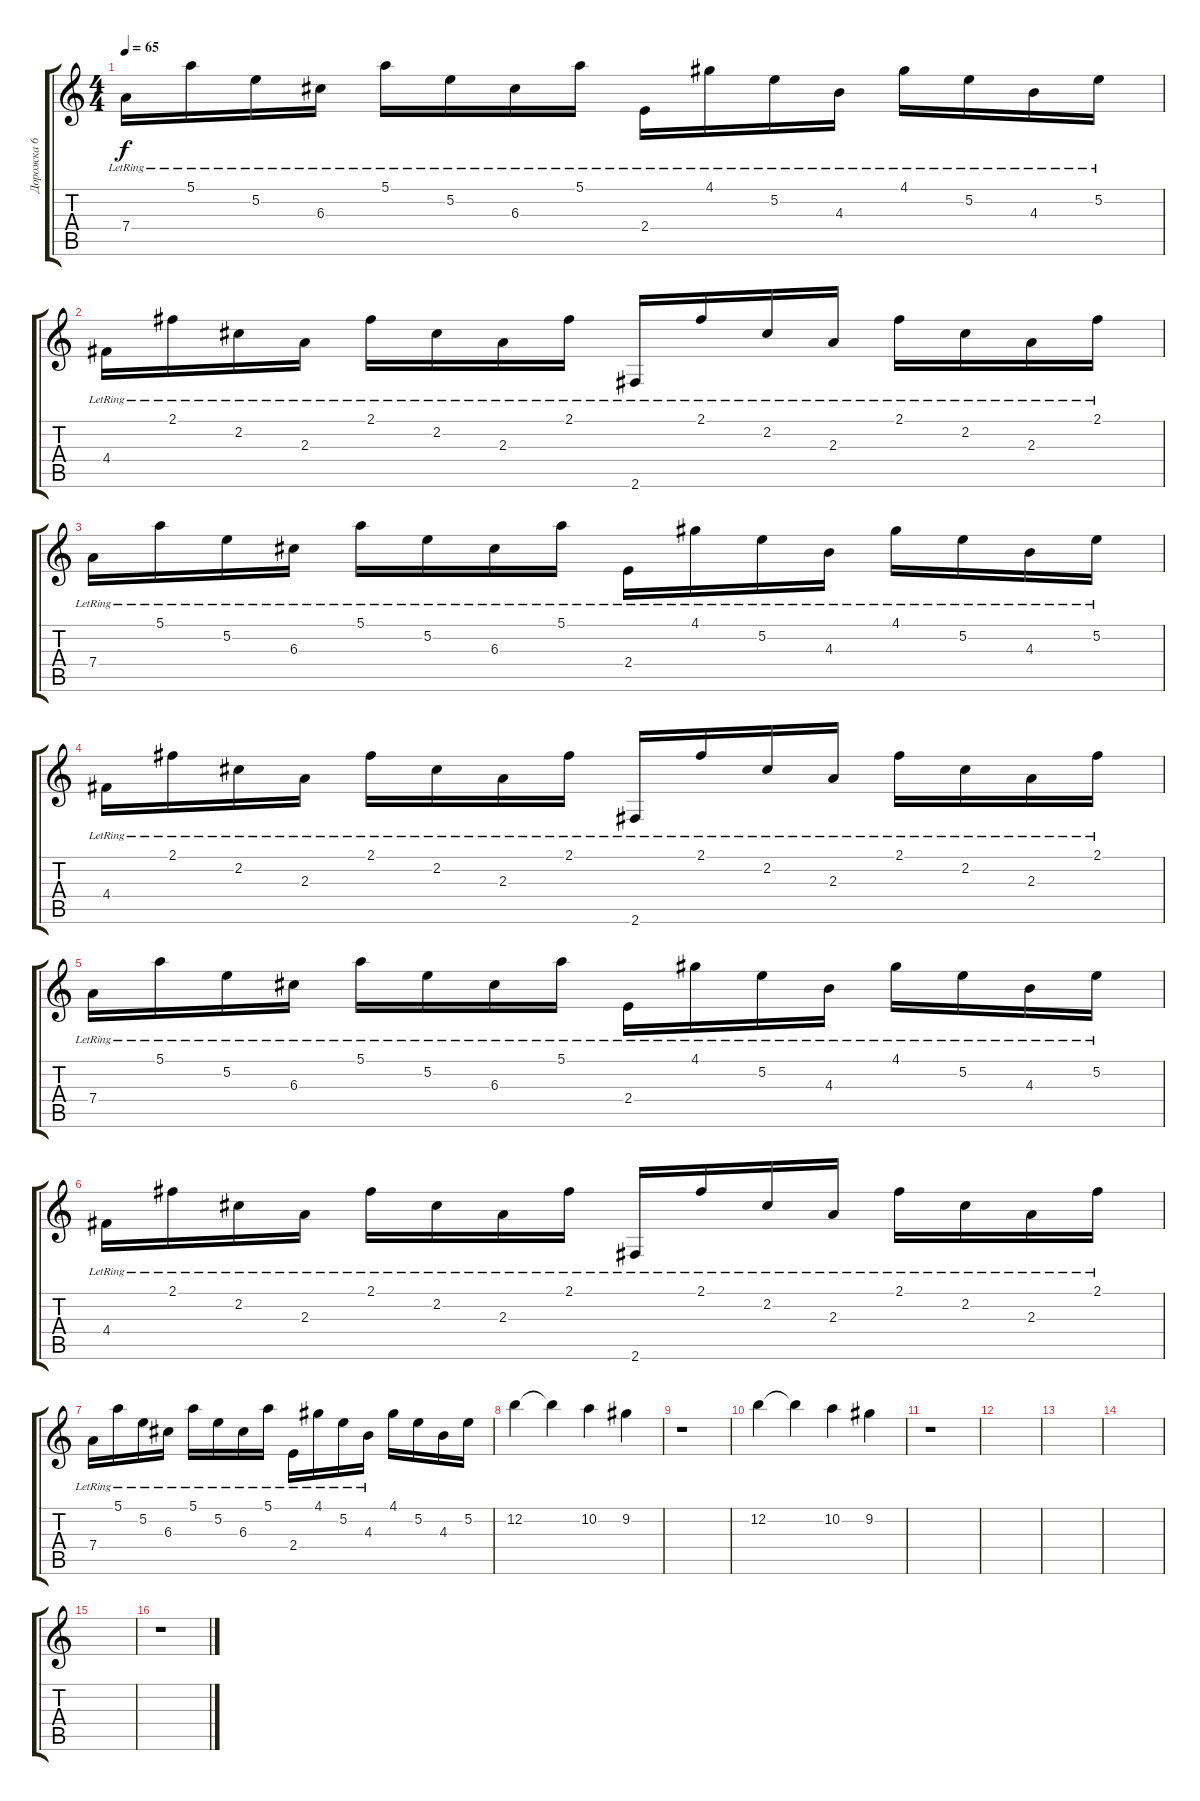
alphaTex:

\track ("Дорожка 6" "Дорожка 6") {instrument overdrivenguitar}
\staff {score tabs}
\tuning (E4 B3 G3 D3 A2 E2) {hide}
\ts (4 4)
\tempo 65
\clef g2
\ks c
7.4{lr}.16{dy f} 5.1{lr}.16 5.2{lr}.16 6.3{lr}.16 5.1{lr}.16 5.2{lr}.16 6.3{lr}.16 5.1{lr}.16 2.4{lr}.16 4.1{lr}.16 5.2{lr}.16 4.3{lr}.16 4.1{lr}.16 5.2{lr}.16 4.3{lr}.16 5.2{lr}.16 |
4.4{lr}.16 2.1{lr}.16 2.2{lr}.16 2.3{lr}.16 2.1{lr}.16 2.2{lr}.16 2.3{lr}.16 2.1{lr}.16 2.6{lr}.16 2.1{lr}.16 2.2{lr}.16 2.3{lr}.16 2.1{lr}.16 2.2{lr}.16 2.3{lr}.16 2.1{lr}.16 |
7.4{lr}.16 5.1{lr}.16 5.2{lr}.16 6.3{lr}.16 5.1{lr}.16 5.2{lr}.16 6.3{lr}.16 5.1{lr}.16 2.4{lr}.16 4.1{lr}.16 5.2{lr}.16 4.3{lr}.16 4.1{lr}.16 5.2{lr}.16 4.3{lr}.16 5.2{lr}.16 |
4.4{lr}.16 2.1{lr}.16 2.2{lr}.16 2.3{lr}.16 2.1{lr}.16 2.2{lr}.16 2.3{lr}.16 2.1{lr}.16 2.6{lr}.16 2.1{lr}.16 2.2{lr}.16 2.3{lr}.16 2.1{lr}.16 2.2{lr}.16 2.3{lr}.16 2.1{lr}.16 |
7.4{lr}.16 5.1{lr}.16 5.2{lr}.16 6.3{lr}.16 5.1{lr}.16 5.2{lr}.16 6.3{lr}.16 5.1{lr}.16 2.4{lr}.16 4.1{lr}.16 5.2{lr}.16 4.3{lr}.16 4.1{lr}.16 5.2{lr}.16 4.3{lr}.16 5.2{lr}.16 |
4.4{lr}.16 2.1{lr}.16 2.2{lr}.16 2.3{lr}.16 2.1{lr}.16 2.2{lr}.16 2.3{lr}.16 2.1{lr}.16 2.6{lr}.16 2.1{lr}.16 2.2{lr}.16 2.3{lr}.16 2.1{lr}.16 2.2{lr}.16 2.3{lr}.16 2.1{lr}.16 |
7.4{lr}.16 5.1{lr}.16 5.2{lr}.16 6.3{lr}.16 5.1{lr}.16 5.2{lr}.16 6.3{lr}.16 5.1{lr}.16 2.4{lr}.16 4.1{lr}.16 5.2{lr}.16 4.3{lr}.16 4.1.16 5.2.16 4.3.16 5.2.16 |
12.2.4{instrument overdrivenguitar} 12.2{t}.4 10.2.4 9.2.4 |
r.1 |
12.2.4 12.2{t}.4 10.2.4 9.2.4 |
r.1 |
|
|
|
|
r.1{volume 15 instrument distortionguitar}
